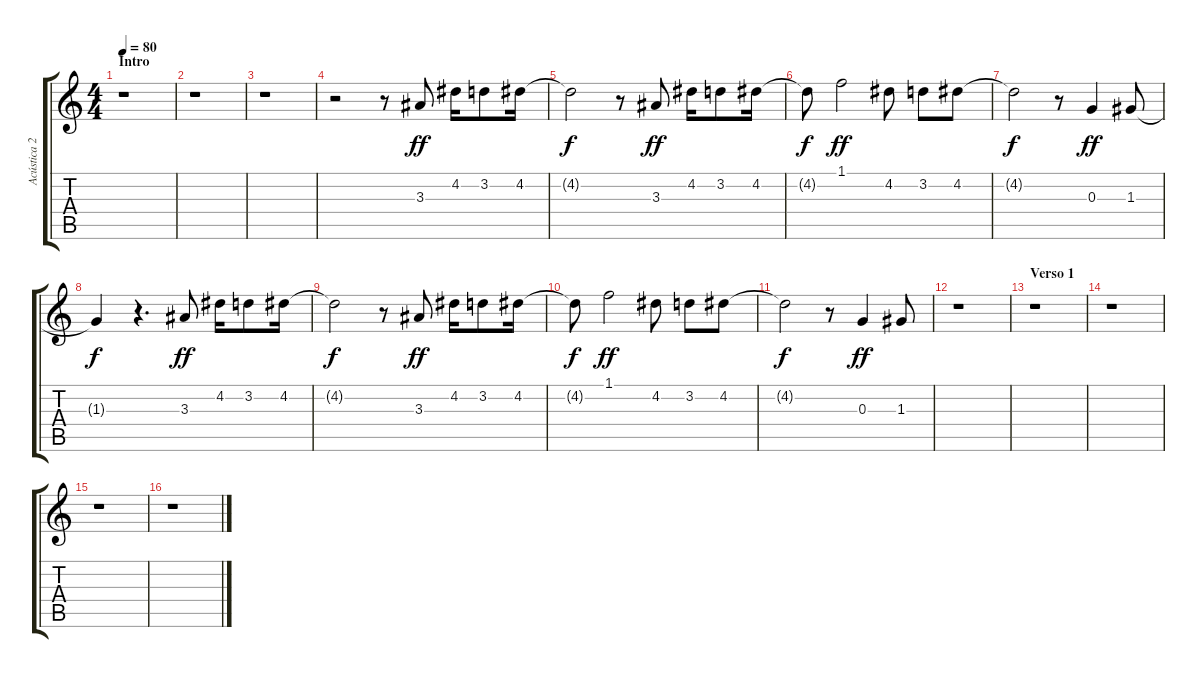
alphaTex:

\track ("Acústica 2 (Accoustic 2)" "Acústica 2") {instrument acousticguitarsteel}
\staff {score tabs}
\tuning (E4 B3 G3 D3 A2 E2) {hide}
\ts (4 4)
\section ("" "Intro")
\tempo 80
\clef g2
\ks c
r.1{dy ff instrument acousticguitarsteel} |
r.1 |
r.1 |
r.2 r.8 3.3.8 4.2.16 3.2.8 4.2.16 |
4.2{t}.2{dy f} r.8 3.3.8{dy ff} 4.2.16 3.2.8 4.2.16 |
4.2{t}.8{dy f} 1.1.2{dy ff} 4.2.8 3.2.8 4.2.8 |
4.2{t}.2{dy f} r.8 0.3.4{dy ff} 1.3.8 |
1.3{t}.4{dy f} r.4{d} 3.3.8{dy ff} 4.2.16 3.2.8 4.2.16 |
4.2{t}.2{dy f} r.8 3.3.8{dy ff} 4.2.16 3.2.8 4.2.16 |
4.2{t}.8{dy f} 1.1.2{dy ff} 4.2.8 3.2.8 4.2.8 |
4.2{t}.2{dy f} r.8 0.3.4{dy ff} 1.3.8 |
r.1 |
\section ("" "Verso 1")
r.1 |
r.1 |
r.1 |
r.1
